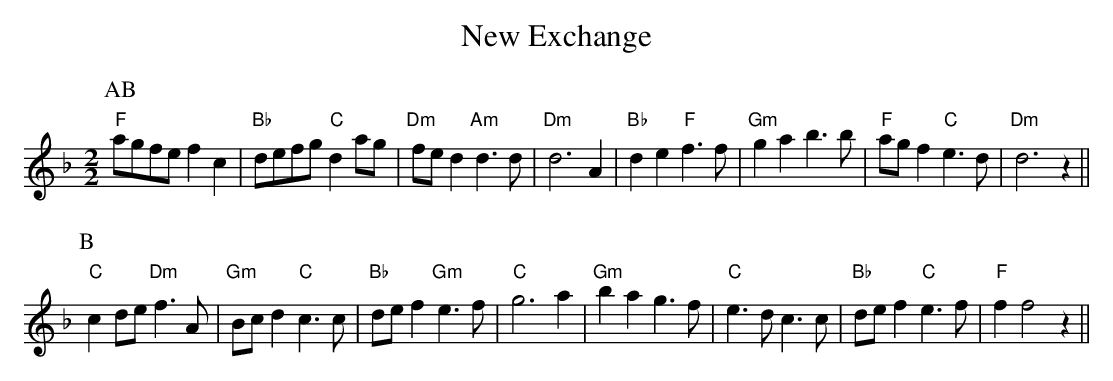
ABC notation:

X:1
T:New Exchange
M:2/2
K:F
P:AB
P:A
"F"agfe f2 c2|"Bb"defg "C"d2 ag|"Dm"fe d2 "Am"d2>d2|"Dm"d4>A4|\
"Bb"d2 e2 "F"f2>f2|"Gm"g2 a2 b2>b2|"F"ag f2 "C"e2>d2|"Dm"d4>z4||
P:B
"C"c2 de "Dm"f2>A2|"Gm"Bc d2 "C"c2>c2|"Bb"de f2 "Gm"e2>f2|"C"g4>a4|\
"Gm"b2 a2 g2>f2|"C"e2>d2 c2>c2|"Bb"de f2 "C"e2>f2|"F"f2 f4 z2||
